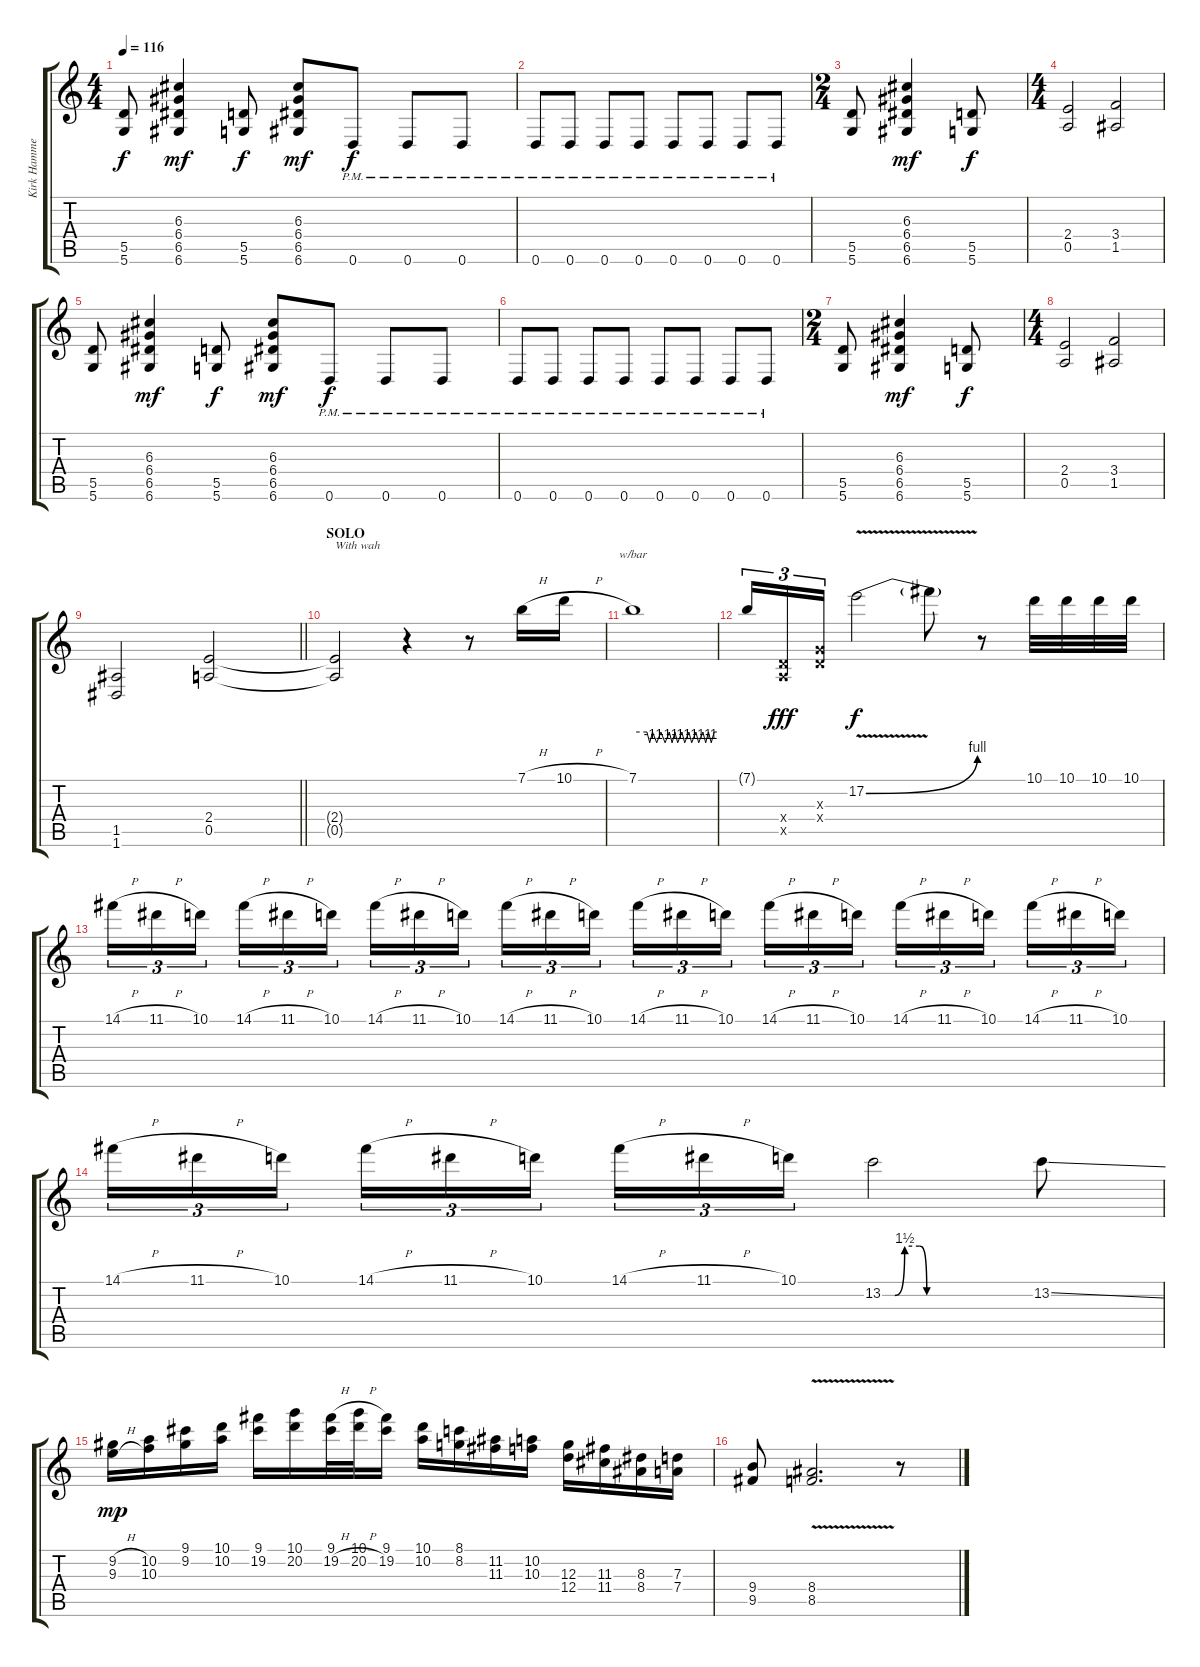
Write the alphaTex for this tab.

\track ("Kirk Hammet (Lead)" "Kirk Hamme") {instrument distortionguitar}
\staff {score tabs}
\tuning (E4 B3 G3 D3 A2 D2) {hide}
\ts (4 4)
\tempo 116
\clef g2
\ks c
(5.5 5.6).8{dy f} (6.3 6.4 6.5 6.6).4{dy mf} (5.5 5.6).8{dy f} (6.3 6.4 6.5 6.6).8{dy mf} 0.6{pm}.8{dy f} 0.6{pm}.8 0.6{pm}.8 |
0.6{pm}.8 0.6{pm}.8 0.6{pm}.8 0.6{pm}.8 0.6{pm}.8 0.6{pm}.8 0.6{pm}.8 0.6{pm}.8 |
\ts (2 4)
(5.5 5.6).8 (6.3 6.4 6.5 6.6).4{dy mf} (5.5 5.6).8{dy f} |
\ts (4 4)
(2.4 0.5).2 (3.4 1.5).2 |
(5.5 5.6).8 (6.3 6.4 6.5 6.6).4{dy mf} (5.5 5.6).8{dy f} (6.3 6.4 6.5 6.6).8{dy mf} 0.6{pm}.8{dy f} 0.6{pm}.8 0.6{pm}.8 |
0.6{pm}.8 0.6{pm}.8 0.6{pm}.8 0.6{pm}.8 0.6{pm}.8 0.6{pm}.8 0.6{pm}.8 0.6{pm}.8 |
\ts (2 4)
(5.5 5.6).8 (6.3 6.4 6.5 6.6).4{dy mf} (5.5 5.6).8{dy f} |
\ts (4 4)
(2.4 0.5).2 (3.4 1.5).2 |
\barLineRight lightlight
(1.5 1.6).2 (2.4 0.5).2 |
\section ("" "SOLO")
(2.4{t} 0.5{t}).2{txt "With wah"} r.4 r.8 7.1{h}.16 10.1{h}.16 |
7.1.1{tbe (custom default 0 0 10 0 12 -4 14 0 17 -4 20 0 23 -4 26 0 28 -4 30 0 32 -4 35 0 37 -4 40 0 42 -4 45 0 47 -4 50 0 52 -4 54 0 56 -4 58 0 60 0)} |
7.1{t}.16{tu (3 2)} (0.4{x} 0.5{x}).16{tu (3 2) dy fff} (0.3{x} 0.4{x}).16{tu (3 2)} 17.2{be (bend 0 0 60 4) v}.2{dy f} 17.2{t}.8 r.8 10.1.32 10.1.32 10.1.32 10.1.32 |
14.1{h}.16{tu (3 2)} 11.1{h}.16{tu (3 2)} 10.1.16{tu (3 2) beam splitsecondary} 14.1{h}.16{tu (3 2)} 11.1{h}.16{tu (3 2)} 10.1.16{tu (3 2)} 14.1{h}.16{tu (3 2)} 11.1{h}.16{tu (3 2)} 10.1.16{tu (3 2) beam splitsecondary} 14.1{h}.16{tu (3 2)} 11.1{h}.16{tu (3 2)} 10.1.16{tu (3 2)} 14.1{h}.16{tu (3 2)} 11.1{h}.16{tu (3 2)} 10.1.16{tu (3 2) beam splitsecondary} 14.1{h}.16{tu (3 2)} 11.1{h}.16{tu (3 2)} 10.1.16{tu (3 2)} 14.1{h}.16{tu (3 2)} 11.1{h}.16{tu (3 2)} 10.1.16{tu (3 2) beam splitsecondary} 14.1{h}.16{tu (3 2)} 11.1{h}.16{tu (3 2)} 10.1.16{tu (3 2)} |
14.1{h}.16{tu (3 2)} 11.1{h}.16{tu (3 2)} 10.1.16{tu (3 2) beam splitsecondary} 14.1{h}.16{tu (3 2)} 11.1{h}.16{tu (3 2)} 10.1.16{tu (3 2)} 14.1{h}.16{tu (3 2)} 11.1{h}.16{tu (3 2)} 10.1.16{tu (3 2)} 13.2{be (custom 0 0 5 0 9 6 15 6 18 0 60 0)}.2 13.2{ss}.8 |
(9.2{h} 9.3{h}).16{dy mp} (10.2 10.3).16 (9.1 9.2).16 (10.1 10.2).16 (9.1 19.2).16 (10.1 20.2).16 (9.1{h} 19.2{h}).32 (10.1{h} 20.2{h}).32 (9.1 19.2).16 (10.1 10.2).16 (8.1 8.2).16 (11.2 11.3).16 (10.2 10.3).16 (12.3 12.4).16 (11.3 11.4).16 (8.3 8.4).16 (7.3 7.4).16 |
(9.4 9.5).8 (8.4 8.5{v}).2{d} r.8
